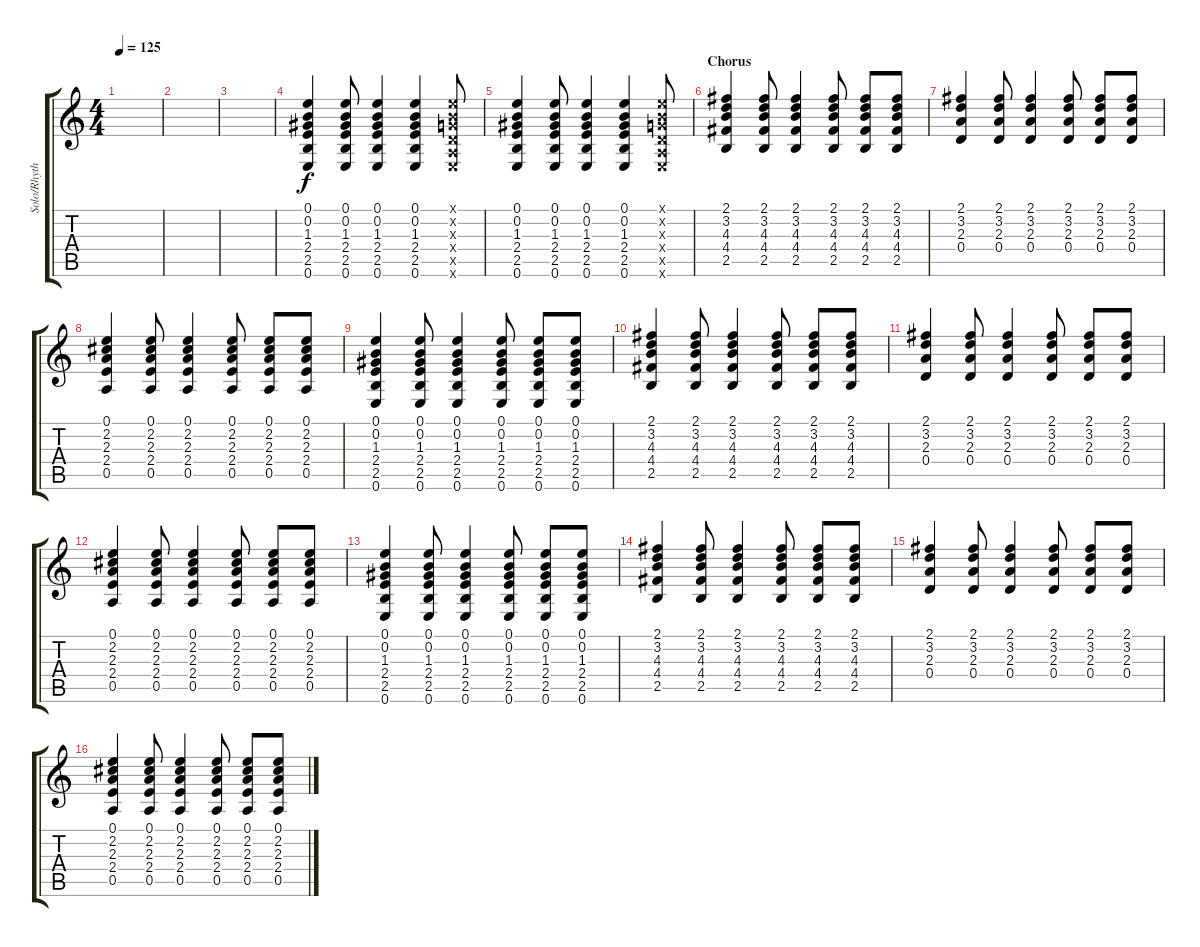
\track ("Solo/Rhythm" "Solo/Rhyth") {instrument overdrivenguitar}
\staff {score tabs}
\tuning (E4 B3 G3 D3 A2 E2) {hide}
\ts (4 4)
\tempo 125
\clef g2
\ks c
|
|
|
(0.1 0.2 1.3 2.4 2.5 0.6).4 (0.1 0.2 1.3 2.4 2.5 0.6).8 (0.1 0.2 1.3 2.4 2.5 0.6).4 (0.1 0.2 1.3 2.4 2.5 0.6).4 (0.1{x} 0.2{x} 0.3{x} 0.4{x} 0.5{x} 0.6{x}).8 |
(0.1 0.2 1.3 2.4 2.5 0.6).4 (0.1 0.2 1.3 2.4 2.5 0.6).8 (0.1 0.2 1.3 2.4 2.5 0.6).4 (0.1 0.2 1.3 2.4 2.5 0.6).4 (0.1{x} 0.2{x} 0.3{x} 0.4{x} 0.5{x} 0.6{x}).8 |
\section ("" "Chorus")
(2.1 3.2 4.3 4.4 2.5).4 (2.1 3.2 4.3 4.4 2.5).8 (2.1 3.2 4.3 4.4 2.5).4 (2.1 3.2 4.3 4.4 2.5).8 (2.1 3.2 4.3 4.4 2.5).8 (2.1 3.2 4.3 4.4 2.5).8 |
(2.1 3.2 2.3 0.4).4 (2.1 3.2 2.3 0.4).8 (2.1 3.2 2.3 0.4).4 (2.1 3.2 2.3 0.4).8 (2.1 3.2 2.3 0.4).8 (2.1 3.2 2.3 0.4).8 |
(0.1 2.2 2.3 2.4 0.5).4 (0.1 2.2 2.3 2.4 0.5).8 (0.1 2.2 2.3 2.4 0.5).4 (0.1 2.2 2.3 2.4 0.5).8 (0.1 2.2 2.3 2.4 0.5).8 (0.1 2.2 2.3 2.4 0.5).8 |
(0.1 0.2 1.3 2.4 2.5 0.6).4 (0.1 0.2 1.3 2.4 2.5 0.6).8 (0.1 0.2 1.3 2.4 2.5 0.6).4 (0.1 0.2 1.3 2.4 2.5 0.6).8 (0.1 0.2 1.3 2.4 2.5 0.6).8 (0.1 0.2 1.3 2.4 2.5 0.6).8 |
(2.1 3.2 4.3 4.4 2.5).4 (2.1 3.2 4.3 4.4 2.5).8 (2.1 3.2 4.3 4.4 2.5).4 (2.1 3.2 4.3 4.4 2.5).8 (2.1 3.2 4.3 4.4 2.5).8 (2.1 3.2 4.3 4.4 2.5).8 |
(2.1 3.2 2.3 0.4).4 (2.1 3.2 2.3 0.4).8 (2.1 3.2 2.3 0.4).4 (2.1 3.2 2.3 0.4).8 (2.1 3.2 2.3 0.4).8 (2.1 3.2 2.3 0.4).8 |
(0.1 2.2 2.3 2.4 0.5).4 (0.1 2.2 2.3 2.4 0.5).8 (0.1 2.2 2.3 2.4 0.5).4 (0.1 2.2 2.3 2.4 0.5).8 (0.1 2.2 2.3 2.4 0.5).8 (0.1 2.2 2.3 2.4 0.5).8 |
(0.1 0.2 1.3 2.4 2.5 0.6).4 (0.1 0.2 1.3 2.4 2.5 0.6).8 (0.1 0.2 1.3 2.4 2.5 0.6).4 (0.1 0.2 1.3 2.4 2.5 0.6).8 (0.1 0.2 1.3 2.4 2.5 0.6).8 (0.1 0.2 1.3 2.4 2.5 0.6).8 |
(2.1 3.2 4.3 4.4 2.5).4 (2.1 3.2 4.3 4.4 2.5).8 (2.1 3.2 4.3 4.4 2.5).4 (2.1 3.2 4.3 4.4 2.5).8 (2.1 3.2 4.3 4.4 2.5).8 (2.1 3.2 4.3 4.4 2.5).8 |
(2.1 3.2 2.3 0.4).4 (2.1 3.2 2.3 0.4).8 (2.1 3.2 2.3 0.4).4 (2.1 3.2 2.3 0.4).8 (2.1 3.2 2.3 0.4).8 (2.1 3.2 2.3 0.4).8 |
(0.1 2.2 2.3 2.4 0.5).4 (0.1 2.2 2.3 2.4 0.5).8 (0.1 2.2 2.3 2.4 0.5).4 (0.1 2.2 2.3 2.4 0.5).8 (0.1 2.2 2.3 2.4 0.5).8 (0.1 2.2 2.3 2.4 0.5).8
